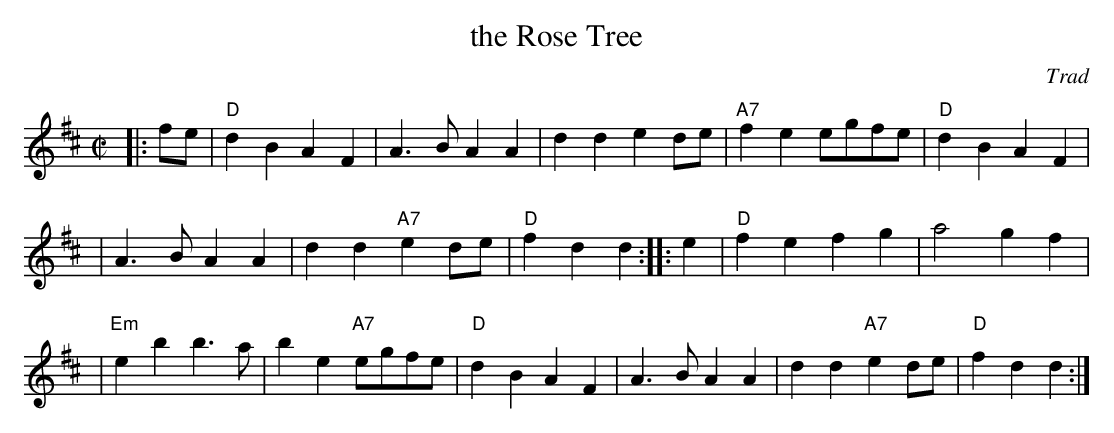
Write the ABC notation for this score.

X:1
T: the Rose Tree
O: Trad
M: C|
L: 1/4
K: D
|: f/e/ | "D"dB AF | A>B AA | dd ed/e/ | "A7"fe e/g/f/e/ | "D"dB AF |
| A>B AA | dd "A7"ed/e/ | "D"fd d :: e | "D"fe fg | a2 gf |
| "Em"eb b>a | be "A7"e/g/f/e/ | "D"dB A F | A>B AA | dd "A7"ed/e/ | "D"fd d :|
